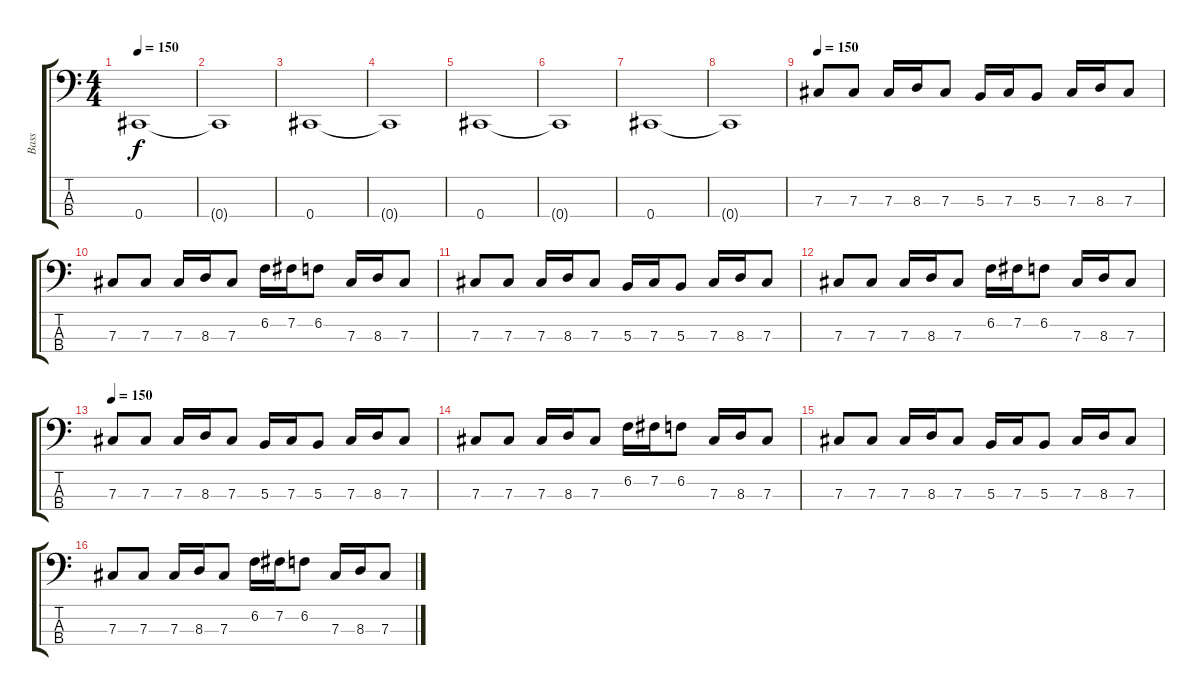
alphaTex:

\track ("Bass" "Bass") {instrument electricbassfinger}
\staff {score tabs}
\tuning (E2 B1 Gb1 Db1) {hide}
\ts (4 4)
\tempo 150
\clef f4
\ks c
0.4.1{dy f volume 12} |
0.4{t}.1 |
0.4.1 |
0.4{t}.1 |
0.4.1 |
0.4{t}.1 |
0.4.1 |
0.4{t}.1 |
\tempo 150
7.3.8{volume 12} 7.3.8 7.3.16 8.3.16 7.3.8 5.3.16 7.3.16 5.3.8 7.3.16 8.3.16 7.3.8 |
7.3.8 7.3.8 7.3.16 8.3.16 7.3.8 6.2.16 7.2.16 6.2.8 7.3.16 8.3.16 7.3.8 |
7.3.8 7.3.8 7.3.16 8.3.16 7.3.8 5.3.16 7.3.16 5.3.8 7.3.16 8.3.16 7.3.8 |
7.3.8 7.3.8 7.3.16 8.3.16 7.3.8 6.2.16 7.2.16 6.2.8 7.3.16 8.3.16 7.3.8 |
\tempo 150
7.3.8 7.3.8 7.3.16 8.3.16 7.3.8 5.3.16 7.3.16 5.3.8 7.3.16 8.3.16 7.3.8 |
7.3.8 7.3.8 7.3.16 8.3.16 7.3.8 6.2.16 7.2.16 6.2.8 7.3.16 8.3.16 7.3.8 |
7.3.8 7.3.8 7.3.16 8.3.16 7.3.8 5.3.16 7.3.16 5.3.8 7.3.16 8.3.16 7.3.8 |
7.3.8 7.3.8 7.3.16 8.3.16 7.3.8 6.2.16 7.2.16 6.2.8 7.3.16 8.3.16 7.3.8
